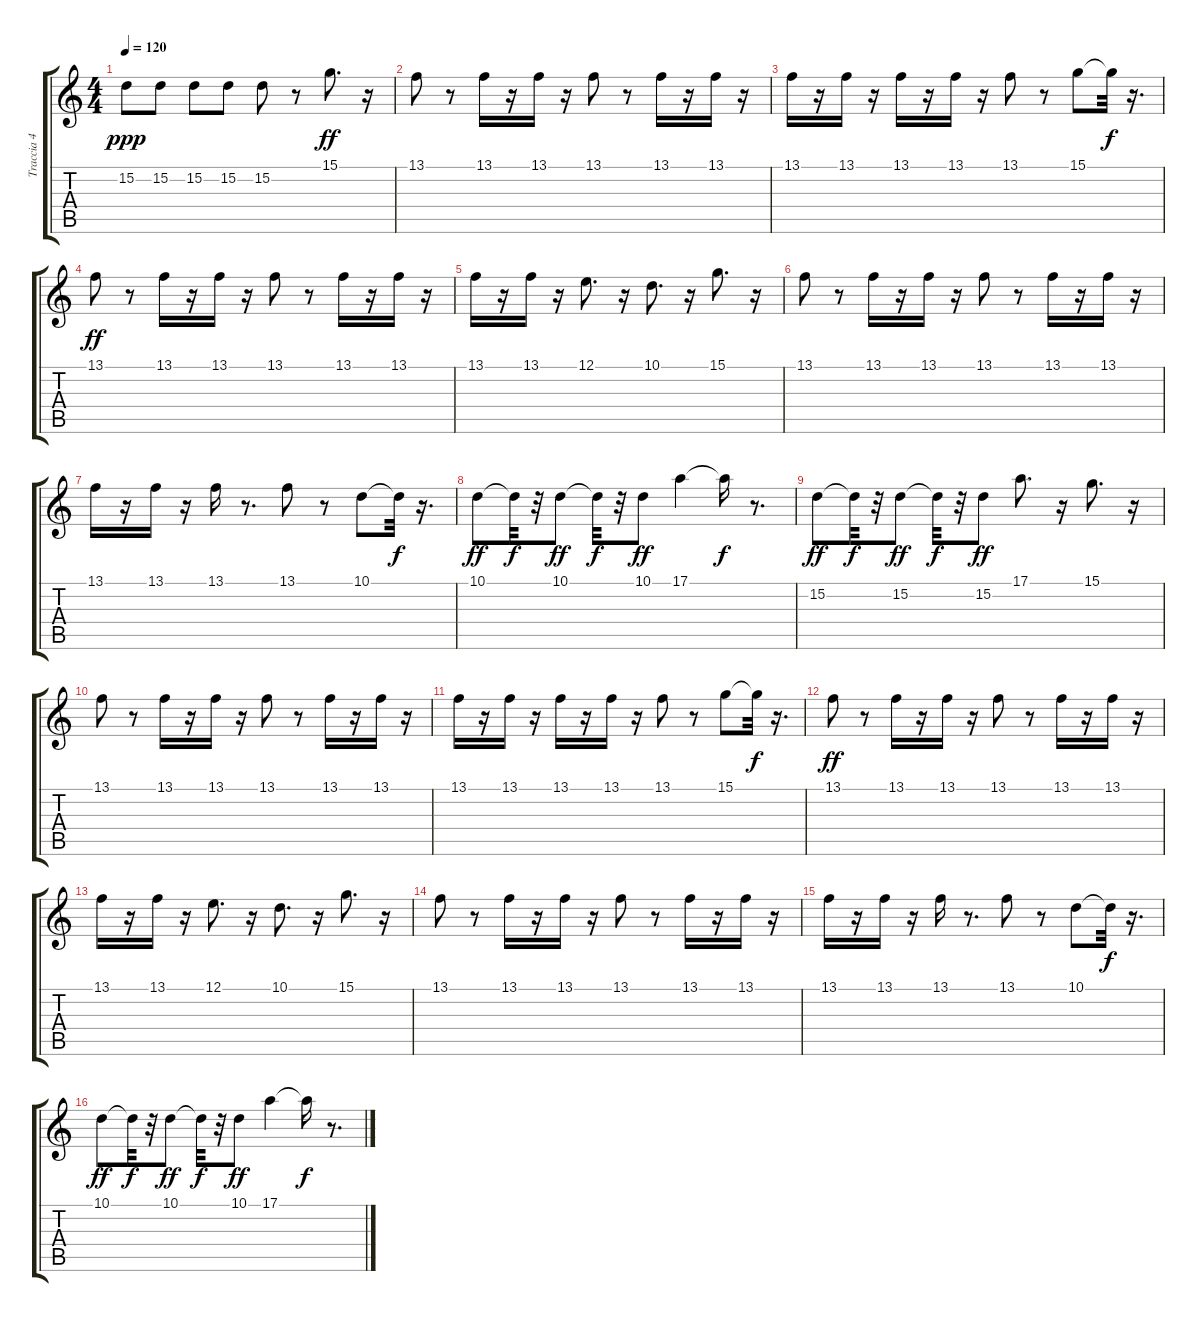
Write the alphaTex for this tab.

\track ("Traccia 4" "Traccia 4") {instrument brightacousticpiano}
\staff {score tabs}
\tuning (E4 B3 G3 D3 A2 E2) {hide}
\ts (4 4)
\tempo 120
\clef g2
\ks c
15.2.8{dy ppp} 15.2.8 15.2.8 15.2.8 15.2.8 r.8 15.1.8{d dy ff} r.16 |
13.1.8 r.8 13.1.16 r.16 13.1.16 r.16 13.1.8 r.8 13.1.16 r.16 13.1.16 r.16 |
13.1.16 r.16 13.1.16 r.16 13.1.16 r.16 13.1.16 r.16 13.1.8 r.8 15.1.8 15.1{t}.32{dy f} r.16{d} |
13.1.8{dy ff} r.8 13.1.16 r.16 13.1.16 r.16 13.1.8 r.8 13.1.16 r.16 13.1.16 r.16 |
13.1.16 r.16 13.1.16 r.16 12.1.8{d} r.16 10.1.8{d} r.16 15.1.8{d} r.16 |
13.1.8 r.8 13.1.16 r.16 13.1.16 r.16 13.1.8 r.8 13.1.16 r.16 13.1.16 r.16 |
13.1.16 r.16 13.1.16 r.16 13.1.16 r.8{d} 13.1.8 r.8 10.1.8 10.1{t}.32{dy f} r.16{d} |
10.1.8{dy ff} 10.1{t}.32{dy f} r.32 10.1.8{dy ff} 10.1{t}.32{dy f} r.32 10.1.8{dy ff} 17.1.4 17.1{t}.16{dy f} r.8{d} |
15.2.8{dy ff} 15.2{t}.32{dy f} r.32 15.2.8{dy ff} 15.2{t}.32{dy f} r.32 15.2.8{dy ff} 17.1.8{d} r.16 15.1.8{d} r.16 |
13.1.8 r.8 13.1.16 r.16 13.1.16 r.16 13.1.8 r.8 13.1.16 r.16 13.1.16 r.16 |
13.1.16 r.16 13.1.16 r.16 13.1.16 r.16 13.1.16 r.16 13.1.8 r.8 15.1.8 15.1{t}.32{dy f} r.16{d} |
13.1.8{dy ff} r.8 13.1.16 r.16 13.1.16 r.16 13.1.8 r.8 13.1.16 r.16 13.1.16 r.16 |
13.1.16 r.16 13.1.16 r.16 12.1.8{d} r.16 10.1.8{d} r.16 15.1.8{d} r.16 |
13.1.8 r.8 13.1.16 r.16 13.1.16 r.16 13.1.8 r.8 13.1.16 r.16 13.1.16 r.16 |
13.1.16 r.16 13.1.16 r.16 13.1.16 r.8{d} 13.1.8 r.8 10.1.8 10.1{t}.32{dy f} r.16{d} |
10.1.8{dy ff} 10.1{t}.32{dy f} r.32 10.1.8{dy ff} 10.1{t}.32{dy f} r.32 10.1.8{dy ff} 17.1.4 17.1{t}.16{dy f} r.8{d}
